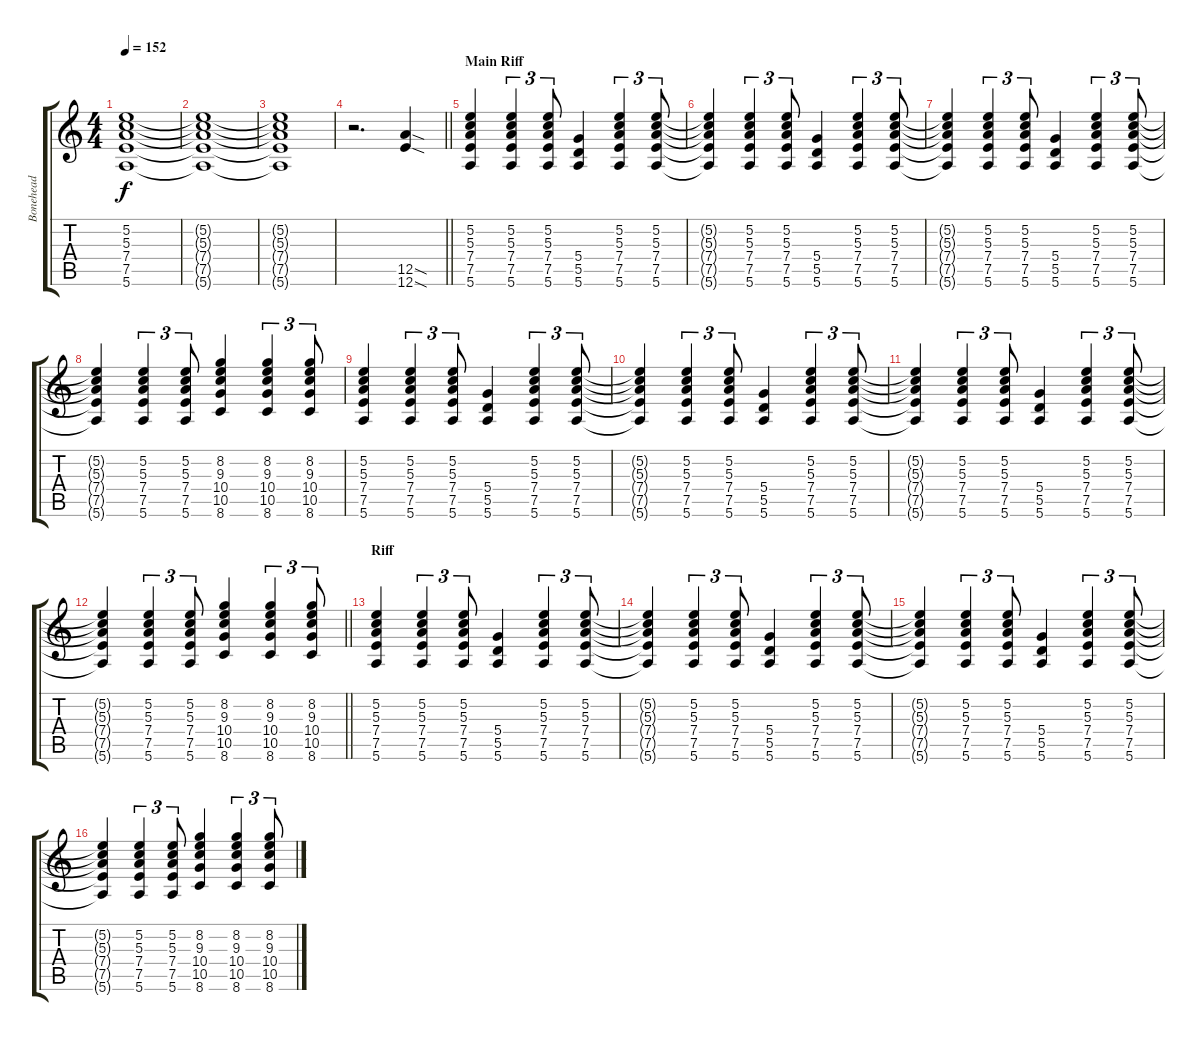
\track ("Bonehead" "Bonehead") {instrument overdrivenguitar}
\staff {score tabs}
\tuning (E4 B3 G3 D3 A2 E2) {hide}
\ts (4 4)
\tempo 152
\clef g2
\ks c
(5.2{t} 5.3{t} 7.4{t} 7.5{t} 5.6{t}).1{dy f volume 3} |
(5.2{t} 5.3{t} 7.4{t} 7.5{t} 5.6{t}).1 |
(5.2{t} 5.3{t} 7.4{t} 7.5{t} 5.6{t}).1 |
\barLineRight lightlight
r.2{d} (12.5{sod} 12.6{sod}).4{volume 10} |
\section ("" "Main Riff")
(5.2 5.3 7.4 7.5 5.6).4 (5.2 5.3 7.4 7.5 5.6).4{tu (3 2)} (5.2 5.3 7.4 7.5 5.6).8{tu (3 2)} (5.4 5.5 5.6).4 (5.2 5.3 7.4 7.5 5.6).4{tu (3 2)} (5.2 5.3 7.4 7.5 5.6).8{tu (3 2)} |
(5.2{t} 5.3{t} 7.4{t} 7.5{t} 5.6{t}).4 (5.2 5.3 7.4 7.5 5.6).4{tu (3 2)} (5.2 5.3 7.4 7.5 5.6).8{tu (3 2)} (5.4 5.5 5.6).4 (5.2 5.3 7.4 7.5 5.6).4{tu (3 2)} (5.2 5.3 7.4 7.5 5.6).8{tu (3 2)} |
(5.2{t} 5.3{t} 7.4{t} 7.5{t} 5.6{t}).4 (5.2 5.3 7.4 7.5 5.6).4{tu (3 2)} (5.2 5.3 7.4 7.5 5.6).8{tu (3 2)} (5.4 5.5 5.6).4 (5.2 5.3 7.4 7.5 5.6).4{tu (3 2)} (5.2 5.3 7.4 7.5 5.6).8{tu (3 2)} |
(5.2{t} 5.3{t} 7.4{t} 7.5{t} 5.6{t}).4 (5.2 5.3 7.4 7.5 5.6).4{tu (3 2)} (5.2 5.3 7.4 7.5 5.6).8{tu (3 2)} (8.2 9.3 10.4 10.5 8.6).4 (8.2 9.3 10.4 10.5 8.6).4{tu (3 2)} (8.2 9.3 10.4 10.5 8.6).8{tu (3 2)} |
(5.2 5.3 7.4 7.5 5.6).4 (5.2 5.3 7.4 7.5 5.6).4{tu (3 2)} (5.2 5.3 7.4 7.5 5.6).8{tu (3 2)} (5.4 5.5 5.6).4 (5.2 5.3 7.4 7.5 5.6).4{tu (3 2)} (5.2 5.3 7.4 7.5 5.6).8{tu (3 2)} |
(5.2{t} 5.3{t} 7.4{t} 7.5{t} 5.6{t}).4 (5.2 5.3 7.4 7.5 5.6).4{tu (3 2)} (5.2 5.3 7.4 7.5 5.6).8{tu (3 2)} (5.4 5.5 5.6).4 (5.2 5.3 7.4 7.5 5.6).4{tu (3 2)} (5.2 5.3 7.4 7.5 5.6).8{tu (3 2)} |
(5.2{t} 5.3{t} 7.4{t} 7.5{t} 5.6{t}).4 (5.2 5.3 7.4 7.5 5.6).4{tu (3 2)} (5.2 5.3 7.4 7.5 5.6).8{tu (3 2)} (5.4 5.5 5.6).4 (5.2 5.3 7.4 7.5 5.6).4{tu (3 2)} (5.2 5.3 7.4 7.5 5.6).8{tu (3 2)} |
\barLineRight lightlight
(5.2{t} 5.3{t} 7.4{t} 7.5{t} 5.6{t}).4 (5.2 5.3 7.4 7.5 5.6).4{tu (3 2)} (5.2 5.3 7.4 7.5 5.6).8{tu (3 2)} (8.2 9.3 10.4 10.5 8.6).4 (8.2 9.3 10.4 10.5 8.6).4{tu (3 2)} (8.2 9.3 10.4 10.5 8.6).8{tu (3 2)} |
\section ("" "Riff")
(5.2 5.3 7.4 7.5 5.6).4 (5.2 5.3 7.4 7.5 5.6).4{tu (3 2)} (5.2 5.3 7.4 7.5 5.6).8{tu (3 2)} (5.4 5.5 5.6).4 (5.2 5.3 7.4 7.5 5.6).4{tu (3 2)} (5.2 5.3 7.4 7.5 5.6).8{tu (3 2)} |
(5.2{t} 5.3{t} 7.4{t} 7.5{t} 5.6{t}).4 (5.2 5.3 7.4 7.5 5.6).4{tu (3 2)} (5.2 5.3 7.4 7.5 5.6).8{tu (3 2)} (5.4 5.5 5.6).4 (5.2 5.3 7.4 7.5 5.6).4{tu (3 2)} (5.2 5.3 7.4 7.5 5.6).8{tu (3 2)} |
(5.2{t} 5.3{t} 7.4{t} 7.5{t} 5.6{t}).4 (5.2 5.3 7.4 7.5 5.6).4{tu (3 2)} (5.2 5.3 7.4 7.5 5.6).8{tu (3 2)} (5.4 5.5 5.6).4 (5.2 5.3 7.4 7.5 5.6).4{tu (3 2)} (5.2 5.3 7.4 7.5 5.6).8{tu (3 2)} |
(5.2{t} 5.3{t} 7.4{t} 7.5{t} 5.6{t}).4 (5.2 5.3 7.4 7.5 5.6).4{tu (3 2)} (5.2 5.3 7.4 7.5 5.6).8{tu (3 2)} (8.2 9.3 10.4 10.5 8.6).4 (8.2 9.3 10.4 10.5 8.6).4{tu (3 2)} (8.2 9.3 10.4 10.5 8.6).8{tu (3 2)}
